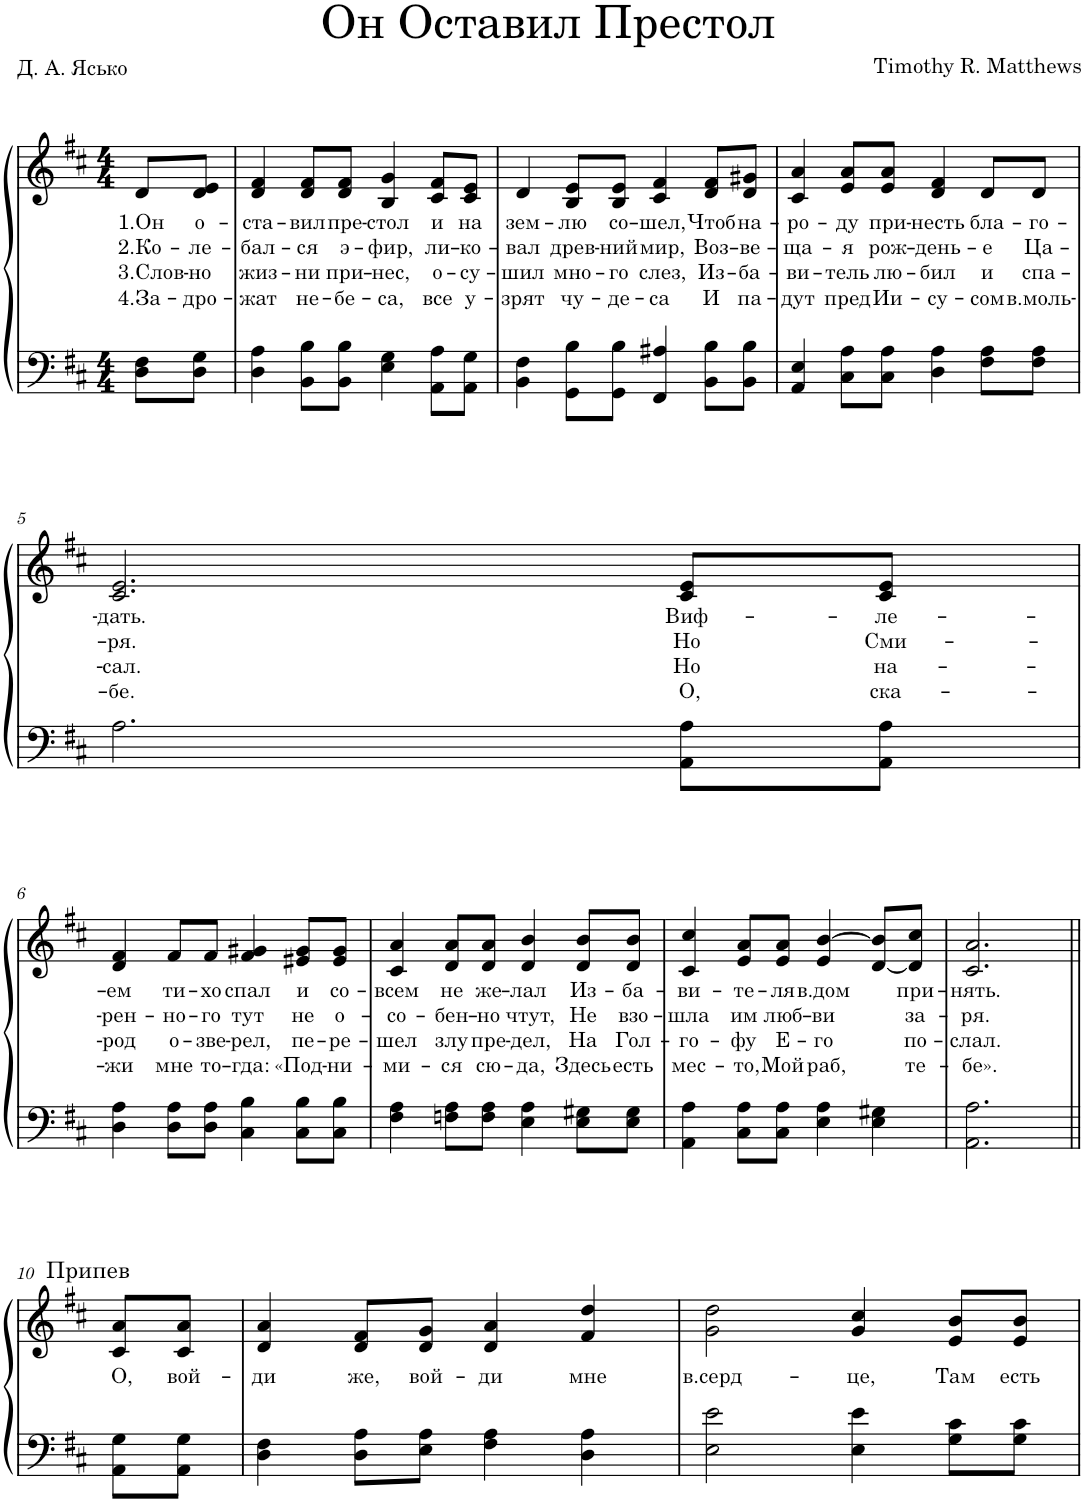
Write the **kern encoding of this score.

**kern	**kern	**text	**text	**text	**text
*part1	*part1	*part1	*part1	*part1	*part1
*staff2	*staff1	*staff1	*staff1	*staff1	*staff1
*I"Piano	*	*	*	*	*
*I'Pno.	*	*	*	*	*
*clefF4	*clefG2	*	*	*	*
*k[f#c#]	*k[f#c#]	*	*	*	*
*M4/4	*M4/4	*	*	*	*
=1	=1	=1	=1	=1	=1
!	!	!LO:LY:b	!LO:LY:b	!LO:LY:b	!LO:LY:b
8D\ 8F#\L	8d/L	1.Он	2.Ко-	3.Слов-	4.За-
!	!	!LO:LY:b	!LO:LY:b	!LO:LY:b	!LO:LY:b
8D\ 8G\J	8d/ 8e/J	о-	-ле-	-но	-дро-
=2	=2	=2	=2	=2	=2
!	!	!LO:LY:b	!LO:LY:b	!LO:LY:b	!LO:LY:b
4D\ 4A\	4d/ 4f#/	-ста-	-бал-	жиз-	-жат
!	!	!LO:LY:b	!LO:LY:b	!LO:LY:b	!LO:LY:b
8BB\ 8B\L	8d/ 8f#/L	-вил	-ся	-ни	не-
!	!	!LO:LY:b	!LO:LY:b	!LO:LY:b	!LO:LY:b
8BB\ 8B\J	8d/ 8f#/J	пре-	э-	при-	-бе-
!	!	!LO:LY:b	!LO:LY:b	!LO:LY:b	!LO:LY:b
4E\ 4G\	4B/ 4g/	-стол	-фир,	-нес,	-са,
!	!	!LO:LY:b	!LO:LY:b	!LO:LY:b	!LO:LY:b
8AA\ 8A\L	8c#/ 8f#/L	и	ли-	о-	все
!	!	!LO:LY:b	!LO:LY:b	!LO:LY:b	!LO:LY:b
8AA\ 8G\J	8c#/ 8e/J	на	-ко-	-су-	у-
=3	=3	=3	=3	=3	=3
!	!	!LO:LY:b	!LO:LY:b	!LO:LY:b	!LO:LY:b
4BB\ 4F#\	4d/	зем-	-вал	-шил	-зрят
!	!	!LO:LY:b	!LO:LY:b	!LO:LY:b	!LO:LY:b
8GG\ 8B\L	8B/ 8e/L	-лю	древ-	мно-	чу-
!	!	!LO:LY:b	!LO:LY:b	!LO:LY:b	!LO:LY:b
8GG\ 8B\J	8B/ 8e/J	со-	-ний	-го	-де-
!	!	!LO:LY:b	!LO:LY:b	!LO:LY:b	!LO:LY:b
4FF#/ 4A#X/	4c#/ 4f#/	-шел,	мир,	слез,	-са
!	!	!LO:LY:b	!LO:LY:b	!LO:LY:b	!LO:LY:b
8BB\ 8B\L	8d/ 8f#/L	Чтоб	Воз-	Из-	И
!	!	!LO:LY:b	!LO:LY:b	!LO:LY:b	!LO:LY:b
8BB\ 8B\J	8d/ 8g#X/J	на-	-ве-	-ба-	па-
=4	=4	=4	=4	=4	=4
!	!	!LO:LY:b	!LO:LY:b	!LO:LY:b	!LO:LY:b
4AA/ 4E/	4c#/ 4a/	-ро-	-ща-	-ви-	-дут
!	!	!LO:LY:b	!LO:LY:b	!LO:LY:b	!LO:LY:b
8C#\ 8A\L	8e/ 8a/L	-ду	-я	-тель	пред
!	!	!LO:LY:b	!LO:LY:b	!LO:LY:b	!LO:LY:b
8C#\ 8A\J	8e/ 8a/J	при-	рож-	лю-	Ии-
!	!	!LO:LY:b	!LO:LY:b	!LO:LY:b	!LO:LY:b
4D\ 4A\	4d/ 4f#/	-несть	-день-	-бил	-су-
!	!	!LO:LY:b	!LO:LY:b	!LO:LY:b	!LO:LY:b
8F#\ 8A\L	8d/L	бла-	-е	и	-сом
!	!	!LO:LY:b	!LO:LY:b	!LO:LY:b	!LO:LY:b
8F#\ 8A\J	8d/J	-го-	Ца-	спа-	в.моль-
!!LO:LB:g=z
=5	=5	=5	=5	=5	=5
!	!	!LO:LY:b	!LO:LY:b	!LO:LY:b	!LO:LY:b
2.A\	2.c#/ 2.e/	-дать.	-ря.	-сал.	-бе.
!	!	!LO:LY:b	!LO:LY:b	!LO:LY:b	!LO:LY:b
8AA\ 8A\L	8c#/ 8e/L	Виф-	Но	Но	О,
!	!	!LO:LY:b	!LO:LY:b	!LO:LY:b	!LO:LY:b
8AA\ 8A\J	8c#/ 8e/J	-ле-	Сми-	на-	ска-
!!LO:LB:g=z
=6	=6	=6	=6	=6	=6
!	!	!LO:LY:b	!LO:LY:b	!LO:LY:b	!LO:LY:b
4D\ 4A\	4d/ 4f#/	-ем	-рен-	-род	-жи
!	!	!LO:LY:b	!LO:LY:b	!LO:LY:b	!LO:LY:b
8D\ 8A\L	8f#/L	ти-	-но-	о-	мне
!	!	!LO:LY:b	!LO:LY:b	!LO:LY:b	!LO:LY:b
8D\ 8A\J	8f#/J	-хо	-го	-зве-	то-
!	!	!LO:LY:b	!LO:LY:b	!LO:LY:b	!LO:LY:b
4C#\ 4B\	4f#/ 4g#X/	спал	тут	-рел,	-гда:
!	!	!LO:LY:b	!LO:LY:b	!LO:LY:b	!LO:LY:b
8C#\ 8B\L	8e#X/ 8g#/L	и	не	пе-	«Под-
!	!	!LO:LY:b	!LO:LY:b	!LO:LY:b	!LO:LY:b
8C#\ 8B\J	8e#/ 8g#/J	со-	о-	-ре-	-ни-
=7	=7	=7	=7	=7	=7
!	!	!LO:LY:b	!LO:LY:b	!LO:LY:b	!LO:LY:b
4F#\ 4A\	4c#/ 4a/	-всем	-со-	-шел	-ми-
!	!	!LO:LY:b	!LO:LY:b	!LO:LY:b	!LO:LY:b
8Fn\ 8A\L	8d/ 8a/L	не	-бен-	злу	-ся
!	!	!LO:LY:b	!LO:LY:b	!LO:LY:b	!LO:LY:b
8F\ 8A\J	8d/ 8a/J	же-	-но	пре-	сю-
!	!	!LO:LY:b	!LO:LY:b	!LO:LY:b	!LO:LY:b
4E\ 4A\	4d/ 4b/	-лал	чтут,	-дел,	-да,
!	!	!LO:LY:b	!LO:LY:b	!LO:LY:b	!LO:LY:b
8E\ 8G#X\L	8d/ 8b/L	Из-	Не	На	Здесь
!	!	!LO:LY:b	!LO:LY:b	!LO:LY:b	!LO:LY:b
8E\ 8G#\J	8d/ 8b/J	-ба-	взо-	Гол-	есть
=8	=8	=8	=8	=8	=8
!	!	!LO:LY:b	!LO:LY:b	!LO:LY:b	!LO:LY:b
4AA\ 4A\	4c#/ 4cc#/	-ви-	-шла	-го-	мес-
!	!	!LO:LY:b	!LO:LY:b	!LO:LY:b	!LO:LY:b
8C#\ 8A\L	8e/ 8a/L	-те-	им	-фу	-то,
!	!	!LO:LY:b	!LO:LY:b	!LO:LY:b	!LO:LY:b
8C#\ 8A\J	8e/ 8a/J	-ля	люб-	Е-	Мой
!	!	!LO:LY:b	!LO:LY:b	!LO:LY:b	!LO:LY:b
4E\ 4A\	4e/ [4b/	в.дом	-ви	-го	раб,
4E\ 4G#X\	[8d/ 8b/]L	.	.	.	.
!	!	!LO:LY:b	!LO:LY:b	!LO:LY:b	!LO:LY:b
.	8d/] 8cc#/J	при-	за-	по-	те-
=9	=9	=9	=9	=9	=9
!	!	!LO:LY:b	!LO:LY:b	!LO:LY:b	!LO:LY:b
2.AA\ 2.A\	2.c#/ 2.a/	-нять.	-ря.	-слал.	-бе».
!!LO:LB:g=z
=10||	=10||	=10||	=10||	=10||	=10||
!	!LO:TX:a:t=Припев	!	!	!	!
!	!	!LO:LY:b	!	!	!
8AA\ 8G\L	8c#/ 8a/L	О,	.	.	.
!	!	!LO:LY:b	!	!	!
8AA\ 8G\J	8c#/ 8a/J	вой-	.	.	.
=11	=11	=11	=11	=11	=11
!	!	!LO:LY:b	!	!	!
4D\ 4F#\	4d/ 4a/	-ди	.	.	.
!	!	!LO:LY:b	!	!	!
8D\ 8A\L	8d/ 8f#/L	же,	.	.	.
!	!	!LO:LY:b	!	!	!
8E\ 8A\J	8d/ 8g/J	вой-	.	.	.
!	!	!LO:LY:b	!	!	!
4F#\ 4A\	4d/ 4a/	-ди	.	.	.
!	!	!LO:LY:b	!	!	!
4D\ 4A\	4f#/ 4dd/	мне	.	.	.
=12	=12	=12	=12	=12	=12
!	!	!LO:LY:b	!	!	!
2E\ 2e\	2g\ 2dd\	в.серд-	.	.	.
!	!	!LO:LY:b	!	!	!
4E\ 4e\	4g/ 4cc#/	-це,	.	.	.
!	!	!LO:LY:b	!	!	!
8G\ 8c#\L	8e/ 8b/L	Там	.	.	.
!	!	!LO:LY:b	!	!	!
8G\ 8c#\J	8e/ 8b/J	есть	.	.	.
=	=	=	=	=	=
*-	*-	*-	*-	*-	*-
